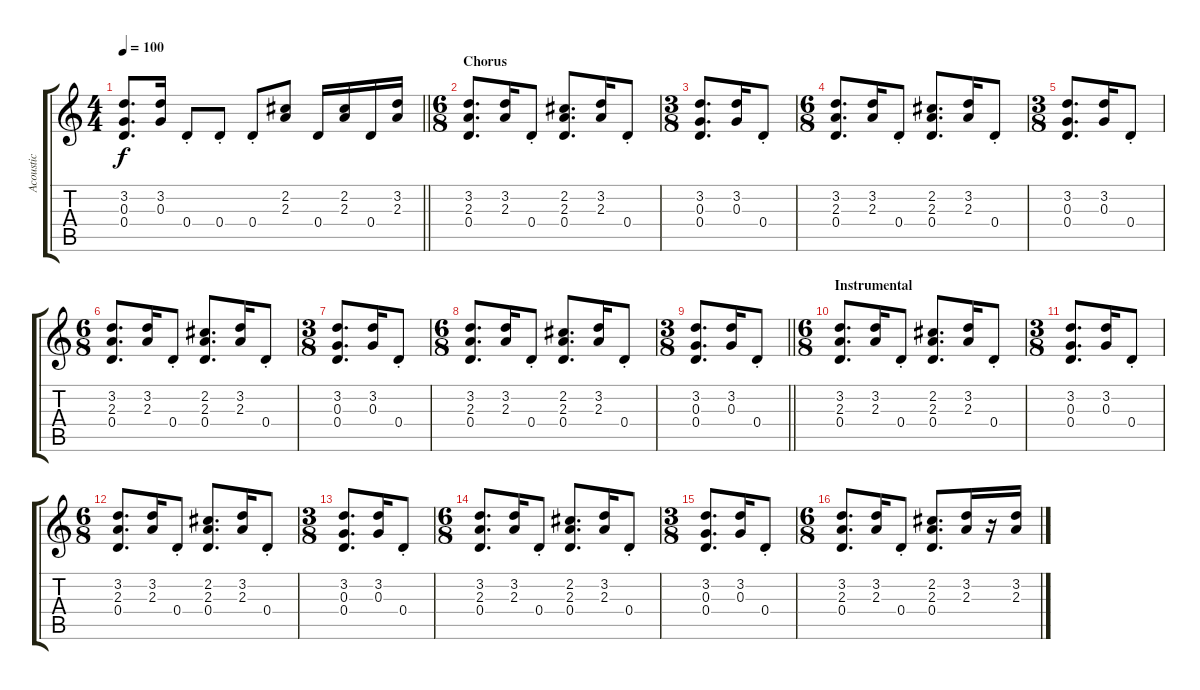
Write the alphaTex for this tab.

\track ("Acoustic" "Acoustic") {instrument acousticguitarsteel}
\staff {score tabs}
\tuning (E4 B3 G3 D3 A2 E2) {hide}
\ts (4 4)
\tempo 100
\clef g2
\barLineRight lightlight
\ks c
(3.2{t} 0.3{t} 0.4).8{d dy f} (3.2 0.3).16 0.4{st}.8 0.4{st}.8 0.4{st}.8 (2.2 2.3).8 0.4.16 (2.2 2.3).16 0.4.16 (3.2 2.3).16 |
\ts (6 8)
\section ("" "Chorus")
(3.2 2.3 0.4).8{d} (3.2 2.3).16 0.4{st}.8 (2.2 2.3 0.4).8{d} (3.2 2.3).16 0.4{st}.8 |
\ts (3 8)
(3.2 0.3 0.4).8{d} (3.2 0.3).16 0.4{st}.8 |
\ts (6 8)
(3.2 2.3 0.4).8{d} (3.2 2.3).16 0.4{st}.8 (2.2 2.3 0.4).8{d} (3.2 2.3).16 0.4{st}.8 |
\ts (3 8)
(3.2 0.3 0.4).8{d} (3.2 0.3).16 0.4{st}.8 |
\ts (6 8)
(3.2 2.3 0.4).8{d} (3.2 2.3).16 0.4{st}.8 (2.2 2.3 0.4).8{d} (3.2 2.3).16 0.4{st}.8 |
\ts (3 8)
(3.2 0.3 0.4).8{d} (3.2 0.3).16 0.4{st}.8 |
\ts (6 8)
(3.2 2.3 0.4).8{d} (3.2 2.3).16 0.4{st}.8 (2.2 2.3 0.4).8{d} (3.2 2.3).16 0.4{st}.8 |
\ts (3 8)
\barLineRight lightlight
(3.2 0.3 0.4).8{d} (3.2 0.3).16 0.4{st}.8 |
\ts (6 8)
\section ("" "Instrumental")
(3.2 2.3 0.4).8{d} (3.2 2.3).16 0.4{st}.8 (2.2 2.3 0.4).8{d} (3.2 2.3).16 0.4{st}.8 |
\ts (3 8)
(3.2 0.3 0.4).8{d} (3.2 0.3).16 0.4{st}.8 |
\ts (6 8)
(3.2 2.3 0.4).8{d} (3.2 2.3).16 0.4{st}.8 (2.2 2.3 0.4).8{d} (3.2 2.3).16 0.4{st}.8 |
\ts (3 8)
(3.2 0.3 0.4).8{d} (3.2 0.3).16 0.4{st}.8 |
\ts (6 8)
(3.2 2.3 0.4).8{d} (3.2 2.3).16 0.4{st}.8 (2.2 2.3 0.4).8{d} (3.2 2.3).16 0.4{st}.8 |
\ts (3 8)
(3.2 0.3 0.4).8{d} (3.2 0.3).16 0.4{st}.8 |
\ts (6 8)
(3.2 2.3 0.4).8{d} (3.2 2.3).16 0.4{st}.8 (2.2 2.3 0.4).8{d} (3.2 2.3).16 r.16 (3.2 2.3).16
